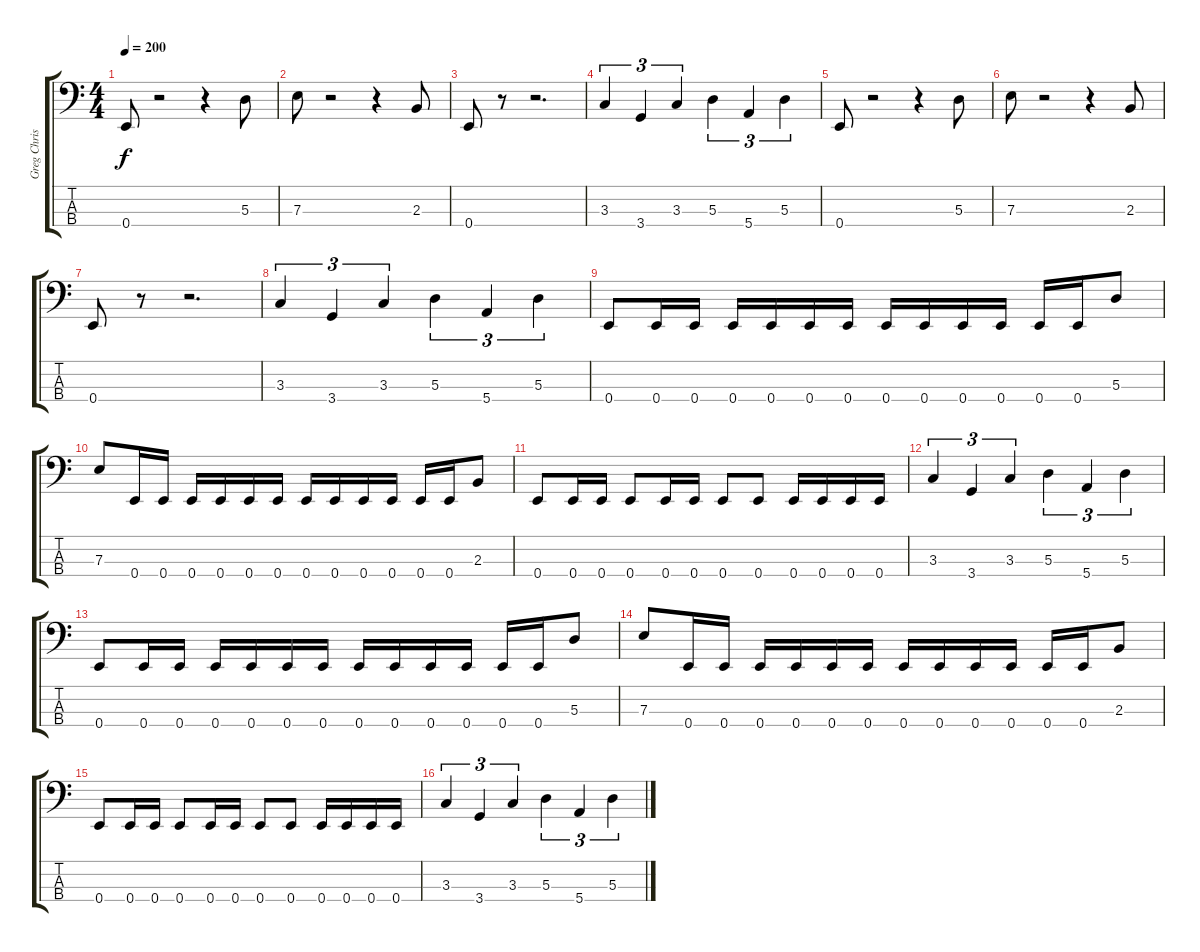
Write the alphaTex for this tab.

\track ("Greg Christian" "Greg Chris") {instrument electricbassfinger}
\staff {score tabs}
\tuning (G2 D2 A1 E1) {hide}
\ts (4 4)
\tempo 200
\clef f4
\ks c
0.4.8{dy f instrument electricbassfinger} r.2 r.4 5.3.8 |
7.3.8 r.2 r.4 2.3.8 |
0.4.8 r.8 r.2{d} |
3.3.4{tu (3 2)} 3.4.4{tu (3 2)} 3.3.4{tu (3 2)} 5.3.4{tu (3 2)} 5.4.4{tu (3 2)} 5.3.4{tu (3 2)} |
0.4.8 r.2 r.4 5.3.8 |
7.3.8 r.2 r.4 2.3.8 |
0.4.8 r.8 r.2{d} |
3.3.4{tu (3 2)} 3.4.4{tu (3 2)} 3.3.4{tu (3 2)} 5.3.4{tu (3 2)} 5.4.4{tu (3 2)} 5.3.4{tu (3 2)} |
0.4.8 0.4.16 0.4.16 0.4.16 0.4.16 0.4.16 0.4.16 0.4.16 0.4.16 0.4.16 0.4.16 0.4.16 0.4.16 5.3.8 |
7.3.8 0.4.16 0.4.16 0.4.16 0.4.16 0.4.16 0.4.16 0.4.16 0.4.16 0.4.16 0.4.16 0.4.16 0.4.16 2.3.8 |
0.4.8 0.4.16 0.4.16 0.4.8 0.4.16 0.4.16 0.4.8 0.4.8 0.4.16 0.4.16 0.4.16 0.4.16 |
3.3.4{tu (3 2)} 3.4.4{tu (3 2)} 3.3.4{tu (3 2)} 5.3.4{tu (3 2)} 5.4.4{tu (3 2)} 5.3.4{tu (3 2)} |
0.4.8 0.4.16 0.4.16 0.4.16 0.4.16 0.4.16 0.4.16 0.4.16 0.4.16 0.4.16 0.4.16 0.4.16 0.4.16 5.3.8 |
7.3.8 0.4.16 0.4.16 0.4.16 0.4.16 0.4.16 0.4.16 0.4.16 0.4.16 0.4.16 0.4.16 0.4.16 0.4.16 2.3.8 |
0.4.8 0.4.16 0.4.16 0.4.8 0.4.16 0.4.16 0.4.8 0.4.8 0.4.16 0.4.16 0.4.16 0.4.16 |
3.3.4{tu (3 2)} 3.4.4{tu (3 2)} 3.3.4{tu (3 2)} 5.3.4{tu (3 2)} 5.4.4{tu (3 2)} 5.3.4{tu (3 2)}
